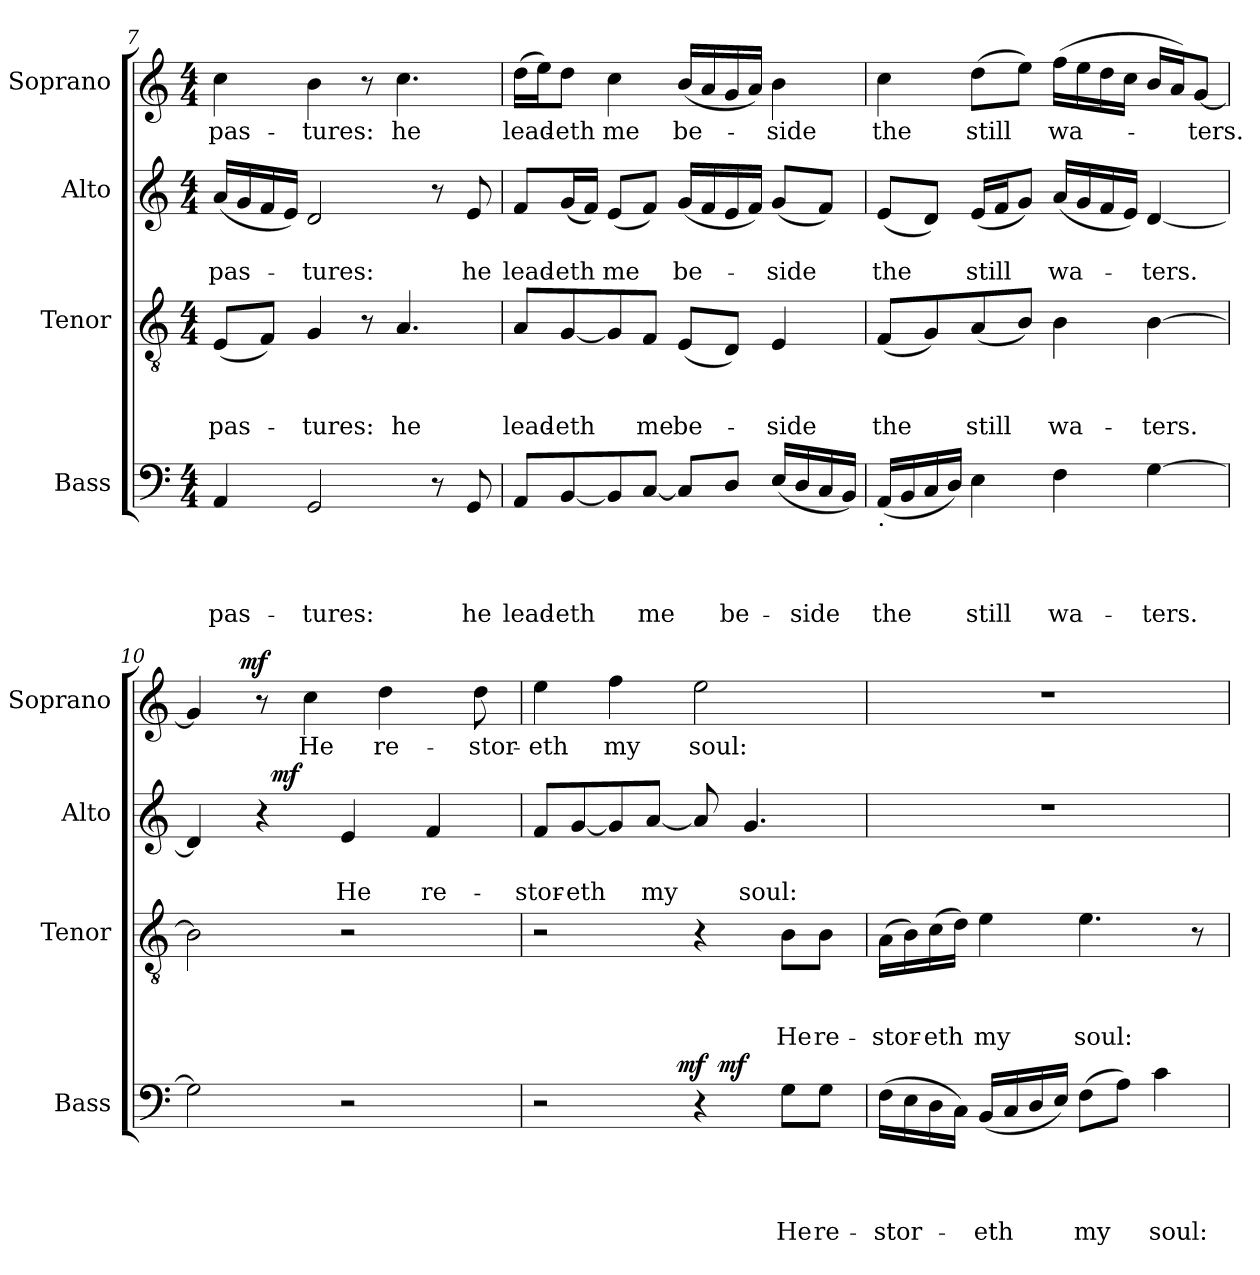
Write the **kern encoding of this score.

**kern	**text	**text	**text	**text	**dynam	**kern	**text	**text	**text	**kern	**text	**text	**dynam	**kern	**text	**dynam
*part4	*part4	*part4	*part4	*part4	*part4	*part3	*part3	*part3	*part3	*part2	*part2	*part2	*part2	*part1	*part1	*part1
*staff4	*staff4	*staff4	*staff4	*staff4	*staff4	*staff3	*staff3	*staff3	*staff3	*staff2	*staff2	*staff2	*staff2	*staff1	*staff1	*staff1
*I"Bass	*	*	*	*	*	*I"Tenor	*	*	*	*I"Alto	*	*	*	*I"Soprano	*	*
*I'Bass	*	*	*	*	*	*I'Tenor	*	*	*	*I'Alto	*	*	*	*I'Soprano	*	*
*clefF4	*	*	*	*	*	*clefGv2	*	*	*	*clefG2	*	*	*	*clefG2	*	*
*k[]	*	*	*	*	*	*k[]	*	*	*	*k[]	*	*	*	*k[]	*	*
*C:	*	*	*	*	*	*C:	*	*	*	*C:	*	*	*	*C:	*	*
*M4/4	*	*	*	*	*	*M4/4	*	*	*	*M4/4	*	*	*	*M4/4	*	*
=7	=7	=7	=7	=7	=7	=7	=7	=7	=7	=7	=7	=7	=7	=7	=7	=7
!	!	!	!	!LO:LY:b	!	!	!	!	!LO:LY:b	!	!	!LO:LY:b	!	!	!LO:LY:b	!
4AA/	.	.	.	pas-	.	(<8E/L	.	.	pas-	(<16a/LL	.	pas-	.	4cc\	pas-	.
.	.	.	.	.	.	.	.	.	.	16g/	.	.	.	.	.	.
.	.	.	.	.	.	8F/J)	.	.	.	16f/	.	.	.	.	.	.
.	.	.	.	.	.	.	.	.	.	16e/JJ)	.	.	.	.	.	.
!	!	!	!	!LO:LY:b	!	!	!	!	!LO:LY:b	!	!	!LO:LY:b	!	!	!LO:LY:b	!
2GG/	.	.	.	-tures:	.	4G/	.	.	-tures:	2d/	.	-tures:	.	4b\	-tures:	.
.	.	.	.	.	.	8r	.	.	.	.	.	.	.	8r	.	.
!	!	!	!	!	!	!	!	!	!LO:LY:b	!	!	!	!	!	!LO:LY:b	!
.	.	.	.	.	.	4.A/	.	.	he	.	.	.	.	4.cc\	he	.
8r	.	.	.	.	.	.	.	.	.	8r	.	.	.	.	.	.
!	!	!	!	!LO:LY:b	!	!	!	!	!	!	!	!LO:LY:b	!	!	!	!
8GG/	.	.	.	he	.	.	.	.	.	8e/	.	he	.	.	.	.
=8	=8	=8	=8	=8	=8	=8	=8	=8	=8	=8	=8	=8	=8	=8	=8	=8
!	!	!	!	!LO:LY:b	!	!	!	!	!LO:LY:b	!	!	!LO:LY:b	!	!	!LO:LY:b	!
8AA/L	.	.	.	lead-	.	8A/L	.	.	lead-	8f/L	.	lead-	.	(>16dd\LL	lead-	.
.	.	.	.	.	.	.	.	.	.	.	.	.	.	16ee\J)	.	.
!	!	!	!	!LO:LY:b	!	!	!	!	!LO:LY:b	!	!	!LO:LY:b	!	!	!LO:LY:b	!
[<8BB/	.	.	.	-eth	.	[<8G/	.	.	-eth	(<16g/L	.	-eth	.	8dd\J	-eth	.
.	.	.	.	.	.	.	.	.	.	16f/JJ)	.	.	.	.	.	.
!	!	!	!	!	!	!	!	!	!	!	!	!LO:LY:b	!	!	!LO:LY:b	!
8BB/]	.	.	.	.	.	8G/]	.	.	.	(<8e/L	.	me	.	4cc\	me	.
!	!	!	!	!LO:LY:b	!	!	!	!	!LO:LY:b	!	!	!	!	!	!	!
[<8C/J	.	.	.	me	.	8F/J	.	.	me	8f/J)	.	.	.	.	.	.
!	!	!	!	!	!	!	!	!	!LO:LY:b	!	!	!LO:LY:b	!	!	!LO:LY:b	!
8C/L]	.	.	.	.	.	(<8E/L	.	.	be-	(<16g/LL	.	be-	.	(<16b/LL	be-	.
.	.	.	.	.	.	.	.	.	.	16f/	.	.	.	16a/	.	.
!	!	!	!	!LO:LY:b	!	!	!	!	!	!	!	!	!	!	!	!
8D/J	.	.	.	be-	.	8D/J)	.	.	.	16e/	.	.	.	16g/	.	.
.	.	.	.	.	.	.	.	.	.	16f/JJ)	.	.	.	16a/JJ)	.	.
!	!	!	!	!	!	!	!	!	!LO:LY:b	!	!	!LO:LY:b	!	!	!LO:LY:b	!
(<16E/LL	.	.	.	.	.	4E/	.	.	-side	(<8g/L	.	-side	.	4b\	-side	.
!	!	!	!	!LO:LY:b	!	!	!	!	!	!	!	!	!	!	!	!
16D/	.	.	.	-side	.	.	.	.	.	.	.	.	.	.	.	.
16C/	.	.	.	.	.	.	.	.	.	8f/J)	.	.	.	.	.	.
16BB/JJ)	.	.	.	.	.	.	.	.	.	.	.	.	.	.	.	.
!!LO:PB:g=z
=9	=9	=9	=9	=9	=9	=9	=9	=9	=9	=9	=9	=9	=9	=9	=9	=9
!LO:TX:b:t=.	!	!	!	!	!	!	!	!	!	!	!	!	!	!	!	!
!	!	!	!	!LO:LY:b	!	!	!	!	!LO:LY:b	!	!	!LO:LY:b	!	!	!LO:LY:b	!
(<16AA/LL	.	.	.	the	.	(<8F/L	.	.	the	(<8e/L	.	the	.	4cc\	the	.
16BB/	.	.	.	.	.	.	.	.	.	.	.	.	.	.	.	.
16C/	.	.	.	.	.	8G/)	.	.	.	8d/J)	.	.	.	.	.	.
16D/JJ)	.	.	.	.	.	.	.	.	.	.	.	.	.	.	.	.
!	!	!	!	!LO:LY:b	!	!	!	!	!LO:LY:b	!	!	!LO:LY:b	!	!	!LO:LY:b	!
4E\	.	.	.	still	.	(<8A/	.	.	still	(<16e/LL	.	still	.	(>8dd\L	still	.
.	.	.	.	.	.	.	.	.	.	16f/J	.	.	.	.	.	.
.	.	.	.	.	.	8B/J)	.	.	.	8g/J)	.	.	.	8ee\J)	.	.
!	!	!	!	!LO:LY:b	!	!	!	!	!LO:LY:b	!	!	!LO:LY:b	!	!	!LO:LY:b	!
4F\	.	.	.	wa-	.	4B\	.	.	wa-	(<16a/LL	.	wa-	.	(>16ff\LL	wa-	.
.	.	.	.	.	.	.	.	.	.	16g/	.	.	.	16ee\	.	.
.	.	.	.	.	.	.	.	.	.	16f/	.	.	.	16dd\	.	.
.	.	.	.	.	.	.	.	.	.	16e/JJ)	.	.	.	16cc\JJ	.	.
!	!	!	!	!LO:LY:b	!	!	!	!	!LO:LY:b	!	!	!LO:LY:b	!	!	!	!
[>4G\	.	.	.	-ters.	.	[>4B\	.	.	-ters.	[<4d/	.	-ters.	.	16b/LL	.	.
.	.	.	.	.	.	.	.	.	.	.	.	.	.	16a/J)	.	.
!	!	!	!	!	!	!	!	!	!	!	!	!	!	!	!LO:LY:b	!
.	.	.	.	.	.	.	.	.	.	.	.	.	.	[<8g</J	-ters.	.
=10	=10	=10	=10	=10	=10	=10	=10	=10	=10	=10	=10	=10	=10	=10	=10	=10
*	*	*	*	*	*	*	*	*	*	*^	*	*	*	*^	*	*
2G\]	.	.	.	.	.	2B\]	.	.	.	4d/]	4ryy	.	.	.	4g</]	8..ryy	.	.
!	!	!	!	!	!	!	!	!	!	!	!	!	!	!	!	!	!	!LO:DY:b
.	.	.	.	.	.	.	.	.	.	.	.	.	.	.	.	2ryy	.	mf
.	.	.	.	.	.	.	.	.	.	4r	32ryy	.	.	.	8r	.	.	.
!	!	!	!	!	!	!	!	!	!	!	!	!	!	!LO:DY:b	!	!	!	!
.	.	.	.	.	.	.	.	.	.	.	2ryy	.	.	mf	.	.	.	.
!	!	!	!	!	!	!	!	!	!	!	!	!	!	!	!	!	!LO:LY:b	!
.	.	.	.	.	.	.	.	.	.	.	.	.	.	.	4cc\	.	He	.
!	!	!	!	!	!	!	!	!	!	!	!	!	!LO:LY:b	!	!	!	!	!
2r	.	.	.	.	.	2r	.	.	.	4e/	.	.	He	.	.	.	.	.
!	!	!	!	!	!	!	!	!	!	!	!	!	!	!	!	!	!LO:LY:b:rj	!
.	.	.	.	.	.	.	.	.	.	.	.	.	.	.	4dd\	.	re-	.
.	.	.	.	.	.	.	.	.	.	.	.	.	.	.	.	4ryy	.	.
!	!	!	!	!	!	!	!	!	!	!	!	!	!LO:LY:b	!	!	!	!	!
.	.	.	.	.	.	.	.	.	.	4f/	.	.	re-	.	.	.	.	.
.	.	.	.	.	.	.	.	.	.	.	8..ryy	.	.	.	.	.	.	.
!	!	!	!	!	!	!	!	!	!	!	!	!	!	!	!	!	!LO:LY:b:rj	!
.	.	.	.	.	.	.	.	.	.	.	.	.	.	.	8dd\	.	-stor-	.
.	.	.	.	.	.	.	.	.	.	.	.	.	.	.	.	32ryy	.	.
=11	=11	=11	=11	=11	=11	=11	=11	=11	=11	=11	=11	=11	=11	=11	=11	=11	=11	=11
!	!	!	!	!	!	!	!	!	!	!	!	!	!LO:LY:b	!	!	!	!LO:LY:b	!
*^	*	*	*	*	*	*	*	*	*	*	*	*	*	*	*	*	*	*
*	*	*	*	*	*	*	*	*	*	*	*v	*v	*	*	*	*	*	*	*
*	*^	*	*	*	*	*	*	*	*	*	*	*	*	*	*v	*v	*	*
2r	4...ryy	2ryy	.	.	.	.	.	2r	.	.	.	8f/L	.	-stor-	.	4ee\	-eth	.
!	!	!	!	!	!	!	!	!	!	!	!	!	!	!LO:LY:b	!	!	!	!
.	.	.	.	.	.	.	.	.	.	.	.	[<8g/	.	-eth	.	.	.	.
!	!	!	!	!	!	!	!	!	!	!	!	!	!	!	!	!	!LO:LY:b	!
.	.	.	.	.	.	.	.	.	.	.	.	8g/]	.	.	.	4ff\	my	.
!	!	!	!	!	!	!	!	!	!	!	!	!	!	!LO:LY:b	!	!	!	!
.	.	.	.	.	.	.	.	.	.	.	.	[<8a/J	.	my	.	.	.	.
!	!	!	!	!	!	!	!LO:DY:a	!	!	!	!	!	!	!	!	!	!	!
.	2ryy	.	.	.	.	.	mf	.	.	.	.	.	.	.	.	.	.	.
!	!	!	!	!	!	!	!	!	!	!	!	!	!	!	!	!	!LO:LY:b	!
4r	.	16ryy	.	.	.	.	.	4r	.	.	.	8a/]	.	.	.	2ee\	soul:	.
!	!	!	!	!	!	!	!LO:DY:b	!	!	!	!	!	!	!	!	!	!	!
.	.	4..ryy	.	.	.	.	mf	.	.	.	.	.	.	.	.	.	.	.
!	!	!	!	!	!	!	!	!	!	!	!	!	!	!LO:LY:b	!	!	!	!
.	.	.	.	.	.	.	.	.	.	.	.	4.g/	.	soul:	.	.	.	.
!	!	!	!	!	!	!LO:LY:b	!	!	!	!	!LO:LY:b	!	!	!	!	!	!	!
8G\L	.	.	.	.	.	He	.	8B\L	.	.	He	.	.	.	.	.	.	.
!	!	!	!	!	!	!LO:LY:b	!	!	!	!	!LO:LY:b	!	!	!	!	!	!	!
8G\J	.	.	.	.	.	re-	.	8B\J	.	.	re-	.	.	.	.	.	.	.
.	32ryy	.	.	.	.	.	.	.	.	.	.	.	.	.	.	.	.	.
=12	=12	=12	=12	=12	=12	=12	=12	=12	=12	=12	=12	=12	=12	=12	=12	=12	=12	=12
!	!	!	!	!	!	!LO:LY:b	!	!	!	!	!LO:LY:b	!	!	!	!	!	!	!
*v	*v	*v	*	*	*	*	*	*	*	*	*	*	*	*	*	*	*	*
(>16F\LL	.	.	.	-stor-	.	(>16A\LL	.	.	-stor-	1r	.	.	.	1r	.	.
16E\	.	.	.	.	.	16B\)	.	.	.	.	.	.	.	.	.	.
!	!	!	!	!	!	!	!	!	!LO:LY:b	!	!	!	!	!	!	!
16D\	.	.	.	.	.	(>16c\	.	.	-eth	.	.	.	.	.	.	.
16C\JJ)	.	.	.	.	.	16d\JJ)	.	.	.	.	.	.	.	.	.	.
!	!	!	!	!LO:LY:b	!	!	!	!	!LO:LY:b	!	!	!	!	!	!	!
(<16BB/LL	.	.	.	-eth	.	4e\	.	.	my	.	.	.	.	.	.	.
16C/	.	.	.	.	.	.	.	.	.	.	.	.	.	.	.	.
16D/	.	.	.	.	.	.	.	.	.	.	.	.	.	.	.	.
16E/JJ)	.	.	.	.	.	.	.	.	.	.	.	.	.	.	.	.
!	!	!	!	!LO:LY:b	!	!	!	!	!LO:LY:b	!	!	!	!	!	!	!
(>8F\L	.	.	.	my	.	4.e\	.	.	soul:	.	.	.	.	.	.	.
8A\J)	.	.	.	.	.	.	.	.	.	.	.	.	.	.	.	.
!	!	!	!	!LO:LY:b	!	!	!	!	!	!	!	!	!	!	!	!
4c\	.	.	.	soul:	.	.	.	.	.	.	.	.	.	.	.	.
.	.	.	.	.	.	8r	.	.	.	.	.	.	.	.	.	.
=	=	=	=	=	=	=	=	=	=	=	=	=	=	=	=	=
*-	*-	*-	*-	*-	*-	*-	*-	*-	*-	*-	*-	*-	*-	*-	*-	*-
